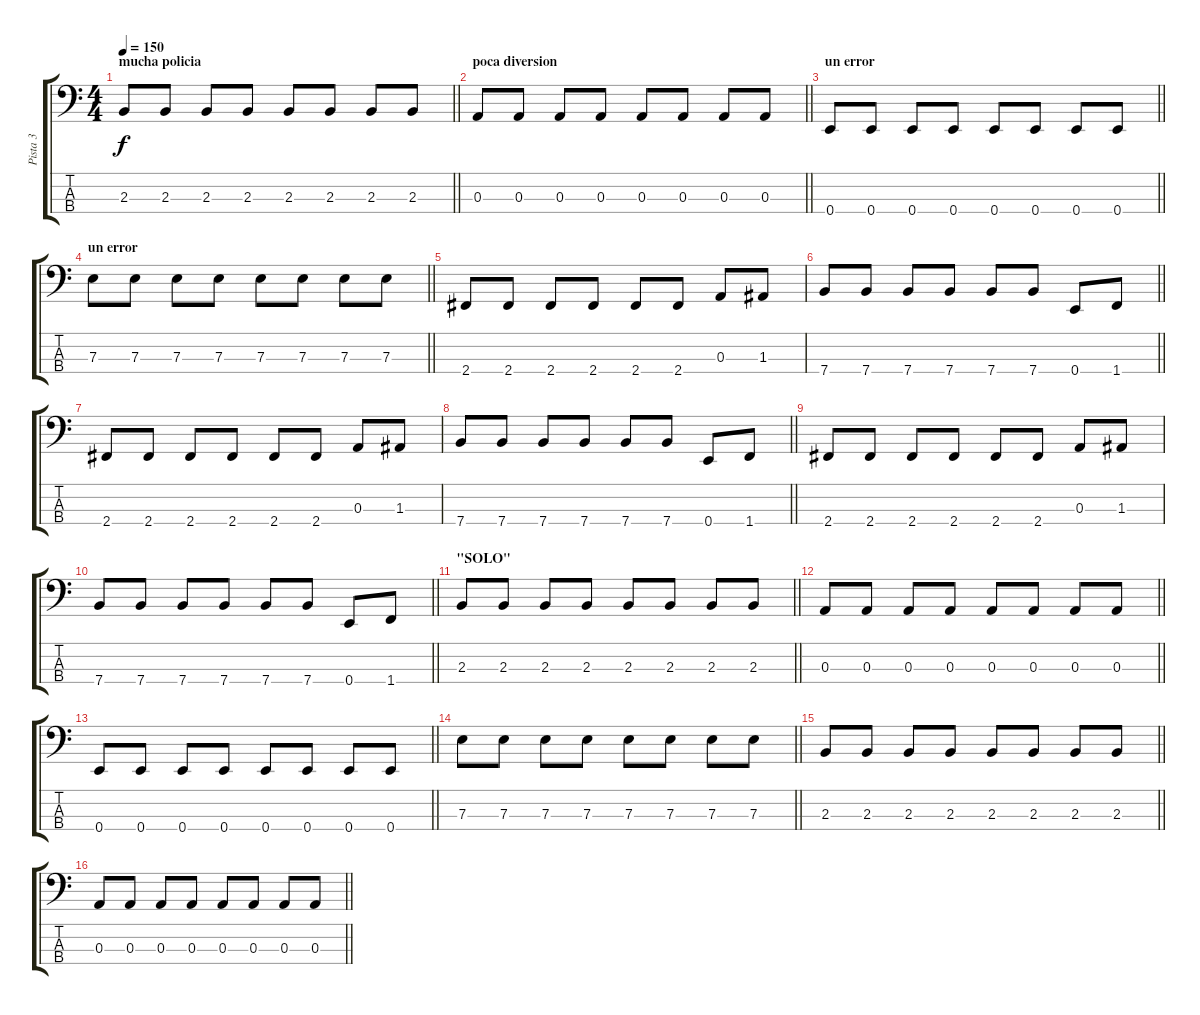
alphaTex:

\track ("Pista 3" "Pista 3") {instrument electricbassfinger}
\staff {score tabs}
\tuning (G2 D2 A1 E1) {hide}
\ts (4 4)
\section ("" "mucha policia")
\tempo 150
\clef f4
\barLineRight lightlight
\ks c
2.3.8{dy f} 2.3.8 2.3.8 2.3.8 2.3.8 2.3.8 2.3.8 2.3.8 |
\section ("" "poca diversion")
\barLineRight lightlight
0.3.8 0.3.8 0.3.8 0.3.8 0.3.8 0.3.8 0.3.8 0.3.8 |
\section ("" "un error")
\barLineRight lightlight
0.4.8 0.4.8 0.4.8 0.4.8 0.4.8 0.4.8 0.4.8 0.4.8 |
\section ("" "un error")
\barLineRight lightlight
7.3.8 7.3.8 7.3.8 7.3.8 7.3.8 7.3.8 7.3.8 7.3.8 |
2.4.8 2.4.8 2.4.8 2.4.8 2.4.8 2.4.8 0.3.8 1.3.8 |
\barLineRight lightlight
7.4.8 7.4.8 7.4.8 7.4.8 7.4.8 7.4.8 0.4.8 1.4.8 |
2.4.8 2.4.8 2.4.8 2.4.8 2.4.8 2.4.8 0.3.8 1.3.8 |
\barLineRight lightlight
7.4.8 7.4.8 7.4.8 7.4.8 7.4.8 7.4.8 0.4.8 1.4.8 |
2.4.8 2.4.8 2.4.8 2.4.8 2.4.8 2.4.8 0.3.8 1.3.8 |
\barLineRight lightlight
7.4.8 7.4.8 7.4.8 7.4.8 7.4.8 7.4.8 0.4.8 1.4.8 |
\section ("" "\"SOLO\"")
\barLineRight lightlight
2.3.8 2.3.8 2.3.8 2.3.8 2.3.8 2.3.8 2.3.8 2.3.8 |
\barLineRight lightlight
0.3.8 0.3.8 0.3.8 0.3.8 0.3.8 0.3.8 0.3.8 0.3.8 |
\barLineRight lightlight
0.4.8 0.4.8 0.4.8 0.4.8 0.4.8 0.4.8 0.4.8 0.4.8 |
\barLineRight lightlight
7.3.8 7.3.8 7.3.8 7.3.8 7.3.8 7.3.8 7.3.8 7.3.8 |
\barLineRight lightlight
2.3.8 2.3.8 2.3.8 2.3.8 2.3.8 2.3.8 2.3.8 2.3.8 |
\barLineRight lightlight
0.3.8 0.3.8 0.3.8 0.3.8 0.3.8 0.3.8 0.3.8 0.3.8
